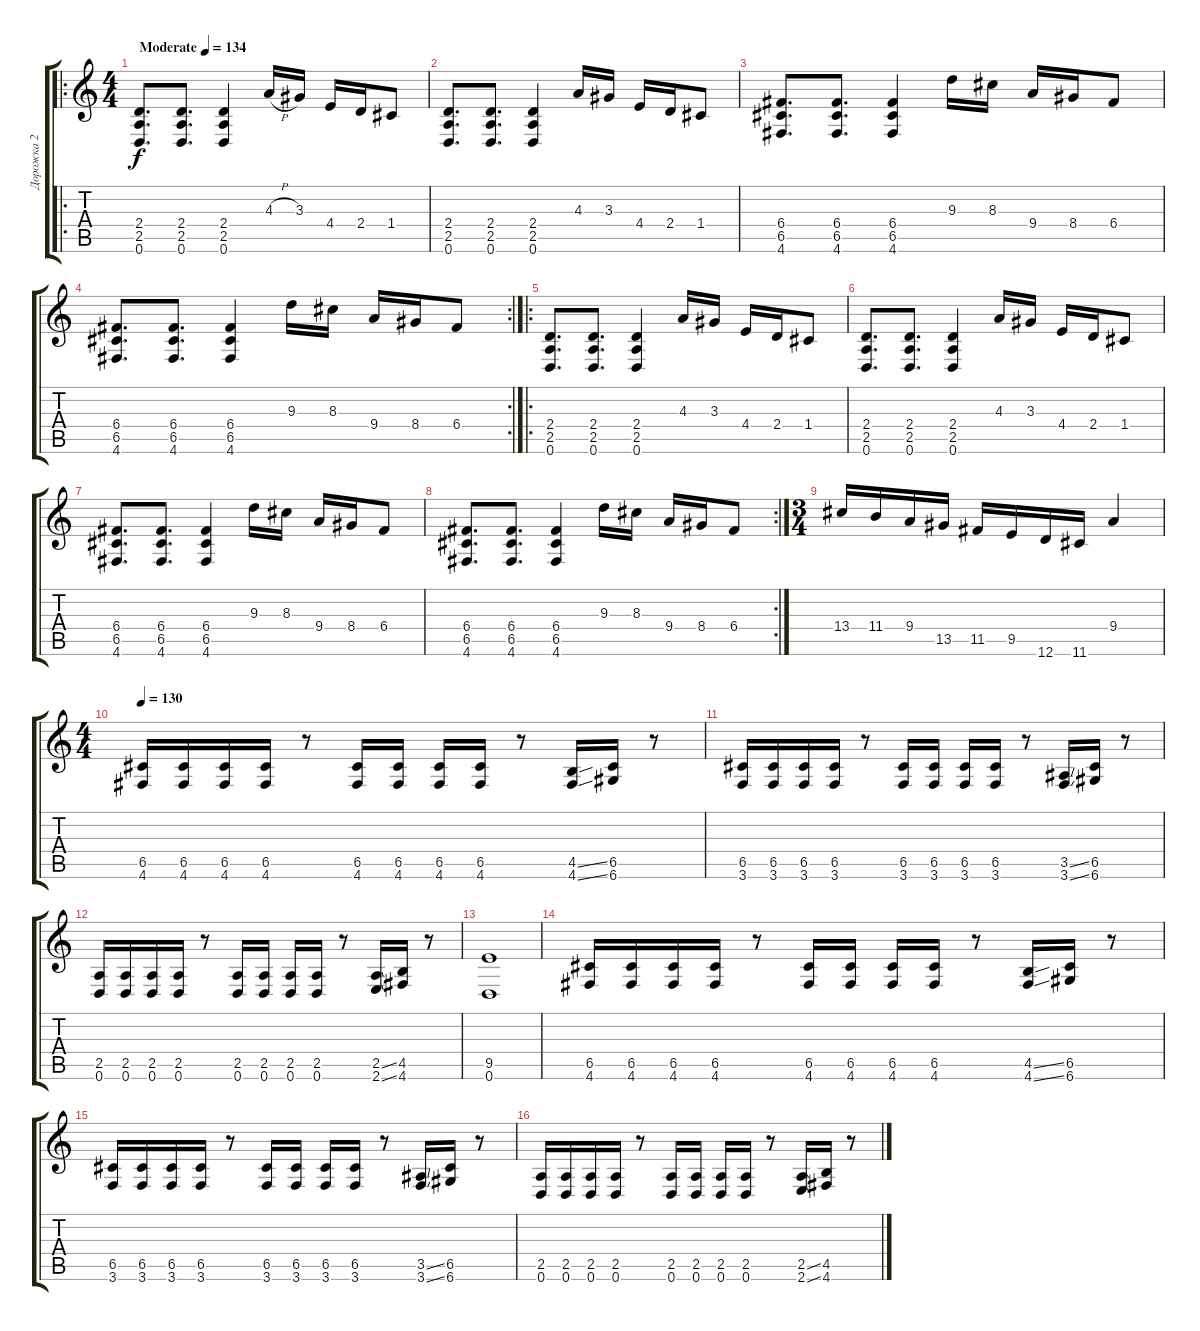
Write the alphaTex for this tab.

\track ("Дорожка 2" "Дорожка 2") {instrument distortionguitar}
\staff {score tabs}
\tuning (D4 A3 F3 C3 G2 D2) {hide}
\ro
\ts (4 4)
\tempo (134 "Moderate")
\clef g2
\ks c
(2.4 2.5 0.6).8{d dy f instrument distortionguitar} (2.4 2.5 0.6).8{d} (2.4 2.5 0.6).4 4.3{h}.16 3.3.16 4.4.16 2.4.16 1.4.8 |
(2.4 2.5 0.6).8{d} (2.4 2.5 0.6).8{d} (2.4 2.5 0.6).4 4.3.16 3.3.16 4.4.16 2.4.16 1.4.8 |
(6.4 6.5 4.6).8{d} (6.4 6.5 4.6).8{d} (6.4 6.5 4.6).4 9.3.16 8.3.16 9.4.16 8.4.16 6.4.8 |
\rc 2
(6.4 6.5 4.6).8{d} (6.4 6.5 4.6).8{d} (6.4 6.5 4.6).4 9.3.16 8.3.16 9.4.16 8.4.16 6.4.8 |
\ro
(2.4 2.5 0.6).8{d} (2.4 2.5 0.6).8{d} (2.4 2.5 0.6).4 4.3.16 3.3.16 4.4.16 2.4.16 1.4.8 |
(2.4 2.5 0.6).8{d} (2.4 2.5 0.6).8{d} (2.4 2.5 0.6).4 4.3.16 3.3.16 4.4.16 2.4.16 1.4.8 |
(6.4 6.5 4.6).8{d} (6.4 6.5 4.6).8{d} (6.4 6.5 4.6).4 9.3.16 8.3.16 9.4.16 8.4.16 6.4.8 |
\rc 2
(6.4 6.5 4.6).8{d} (6.4 6.5 4.6).8{d} (6.4 6.5 4.6).4 9.3.16 8.3.16 9.4.16 8.4.16 6.4.8 |
\ts (3 4)
13.4.16 11.4.16 9.4.16 13.5.16 11.5.16 9.5.16 12.6.16 11.6.16 9.4.4 |
\ts (4 4)
\tempo 130
(6.5 4.6).16 (6.5 4.6).16 (6.5 4.6).16 (6.5 4.6).16 r.8 (6.5 4.6).16 (6.5 4.6).16 (6.5 4.6).16 (6.5 4.6).16 r.8 (4.5{ss} 4.6{ss}).16 (6.5 6.6).16 r.8 |
(6.5 3.6).16 (6.5 3.6).16 (6.5 3.6).16 (6.5 3.6).16 r.8 (6.5 3.6).16 (6.5 3.6).16 (6.5 3.6).16 (6.5 3.6).16 r.8 (3.5{ss} 3.6{ss}).16 (6.5 6.6).16 r.8 |
(2.5 0.6).16 (2.5 0.6).16 (2.5 0.6).16 (2.5 0.6).16 r.8 (2.5 0.6).16 (2.5 0.6).16 (2.5 0.6).16 (2.5 0.6).16 r.8 (2.5{ss} 2.6{ss}).16 (4.5 4.6).16 r.8 |
(9.5 0.6).1 |
(6.5 4.6).16 (6.5 4.6).16 (6.5 4.6).16 (6.5 4.6).16 r.8 (6.5 4.6).16 (6.5 4.6).16 (6.5 4.6).16 (6.5 4.6).16 r.8 (4.5{ss} 4.6{ss}).16 (6.5 6.6).16 r.8 |
(6.5 3.6).16 (6.5 3.6).16 (6.5 3.6).16 (6.5 3.6).16 r.8 (6.5 3.6).16 (6.5 3.6).16 (6.5 3.6).16 (6.5 3.6).16 r.8 (3.5{ss} 3.6{ss}).16 (6.5 6.6).16 r.8 |
(2.5 0.6).16 (2.5 0.6).16 (2.5 0.6).16 (2.5 0.6).16 r.8 (2.5 0.6).16 (2.5 0.6).16 (2.5 0.6).16 (2.5 0.6).16 r.8 (2.5{ss} 2.6{ss}).16 (4.5 4.6).16 r.8
